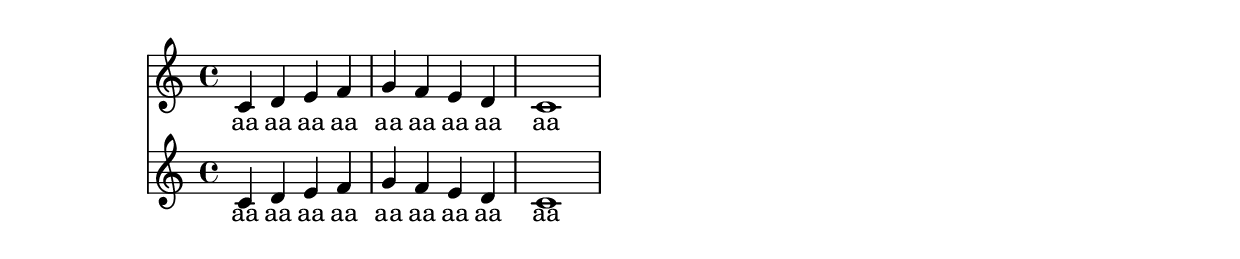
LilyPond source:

\version "2.13.39"

\header {
  lsrtags = "text, vocal-music, spacing"
  texidoc = "
This snippet shows how to bring the lyrics line closer to the staff.

"
  doctitle = "Adjusting lyrics vertical spacing"
}

% Default layout:
<<
  \new Staff \new Voice = melody \relative c' {
    c4 d e f
    g4 f e d
    c1
  }
  \new Lyrics \lyricsto melody { aa aa aa aa aa aa aa aa aa }

  % Reducing the minimum space below the staff and above the lyrics:
  \new Staff {
    \new Voice = melody \relative c' {
      c4 d e f
      g4 f e d
      c1
    }
  }
  \new Lyrics \with {
    \override VerticalAxisGroup #'nonstaff-relatedstaff-spacing = #'((space . 1))
  }
  \lyricsto melody { aa aa aa aa aa aa aa aa aa }
>>
